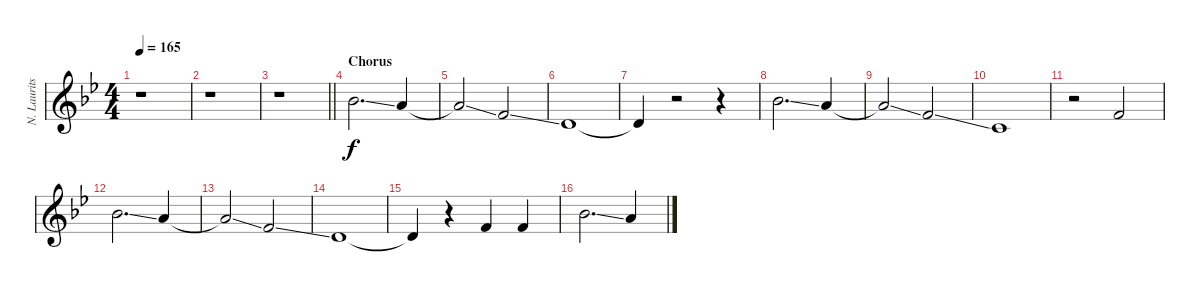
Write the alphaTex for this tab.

\track ("N. Lauritsen (Lead Vocals)" "N. Laurits") {instrument violin}
\staff {score}
\tuning (E4 B3 G3 D3 A2 E2) {hide}
\ts (4 4)
\tempo 165
\clef g2
\ks gminor
r.1{dy f} |
r.1 |
\barLineRight lightlight
r.1 |
\section ("" "Chorus")
11.2{ss}.2{d} 10.2.4 |
10.2{ss t}.2 6.2{ss}.2 |
3.2.1 |
3.2{t}.4 r.2 r.4 |
11.2{ss}.2{d} 10.2.4 |
10.2{ss t}.2 6.2{ss}.2 |
1.2.1 |
r.2 6.2.2 |
11.2{ss}.2{d} 10.2.4 |
10.2{ss t}.2 6.2{ss}.2 |
3.2.1 |
3.2{t}.4 r.4 6.2.4 6.2.4 |
11.2{ss}.2{d} 10.2.4
